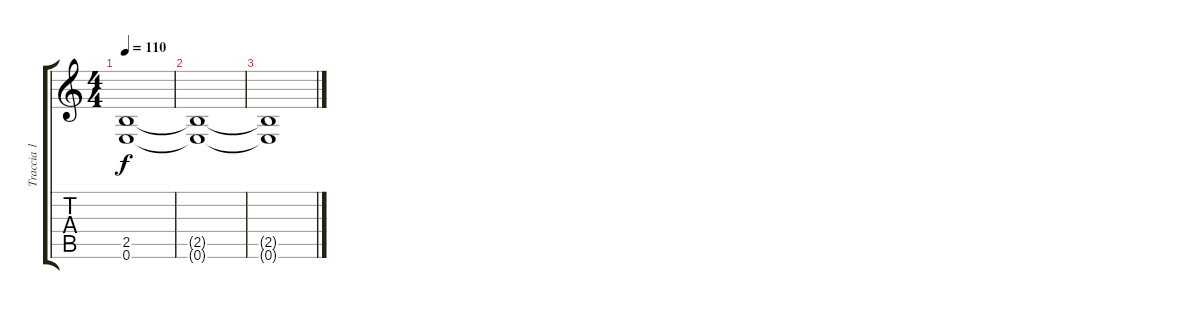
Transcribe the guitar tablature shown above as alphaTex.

\track ("Traccia 1" "Traccia 1") {instrument distortionguitar}
\staff {score tabs}
\tuning (E4 B3 G3 D3 A2 E2) {hide}
\ts (4 4)
\tempo 110
\clef g2
\ks c
(2.5{t} 0.6{t}).1{dy f} |
(2.5{t} 0.6{t}).1 |
(2.5{t} 0.6{t}).1
